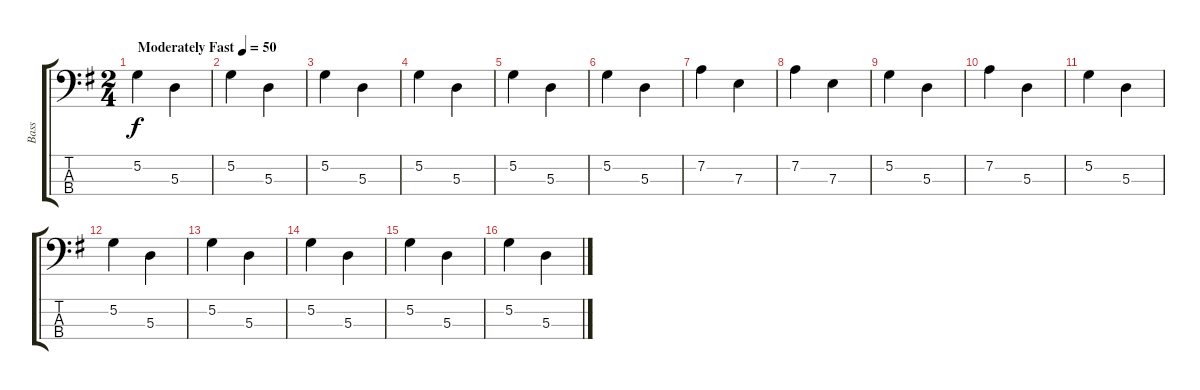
\track ("Bass" "Bass") {instrument electricbassfinger}
\staff {score tabs}
\tuning (G2 D2 A1 E1) {hide}
\ts (2 4)
\tempo (50 "Moderately Fast")
\clef f4
\ks g
5.2.4{dy f instrument electricbassfinger} 5.3.4 |
5.2.4 5.3.4 |
5.2.4 5.3.4 |
5.2.4 5.3.4 |
5.2.4 5.3.4 |
5.2.4 5.3.4 |
7.2.4 7.3.4 |
7.2.4 7.3.4 |
5.2.4 5.3.4 |
7.2.4 5.3.4 |
5.2.4 5.3.4 |
5.2.4 5.3.4 |
5.2.4 5.3.4 |
5.2.4 5.3.4 |
5.2.4 5.3.4 |
5.2.4 5.3.4
